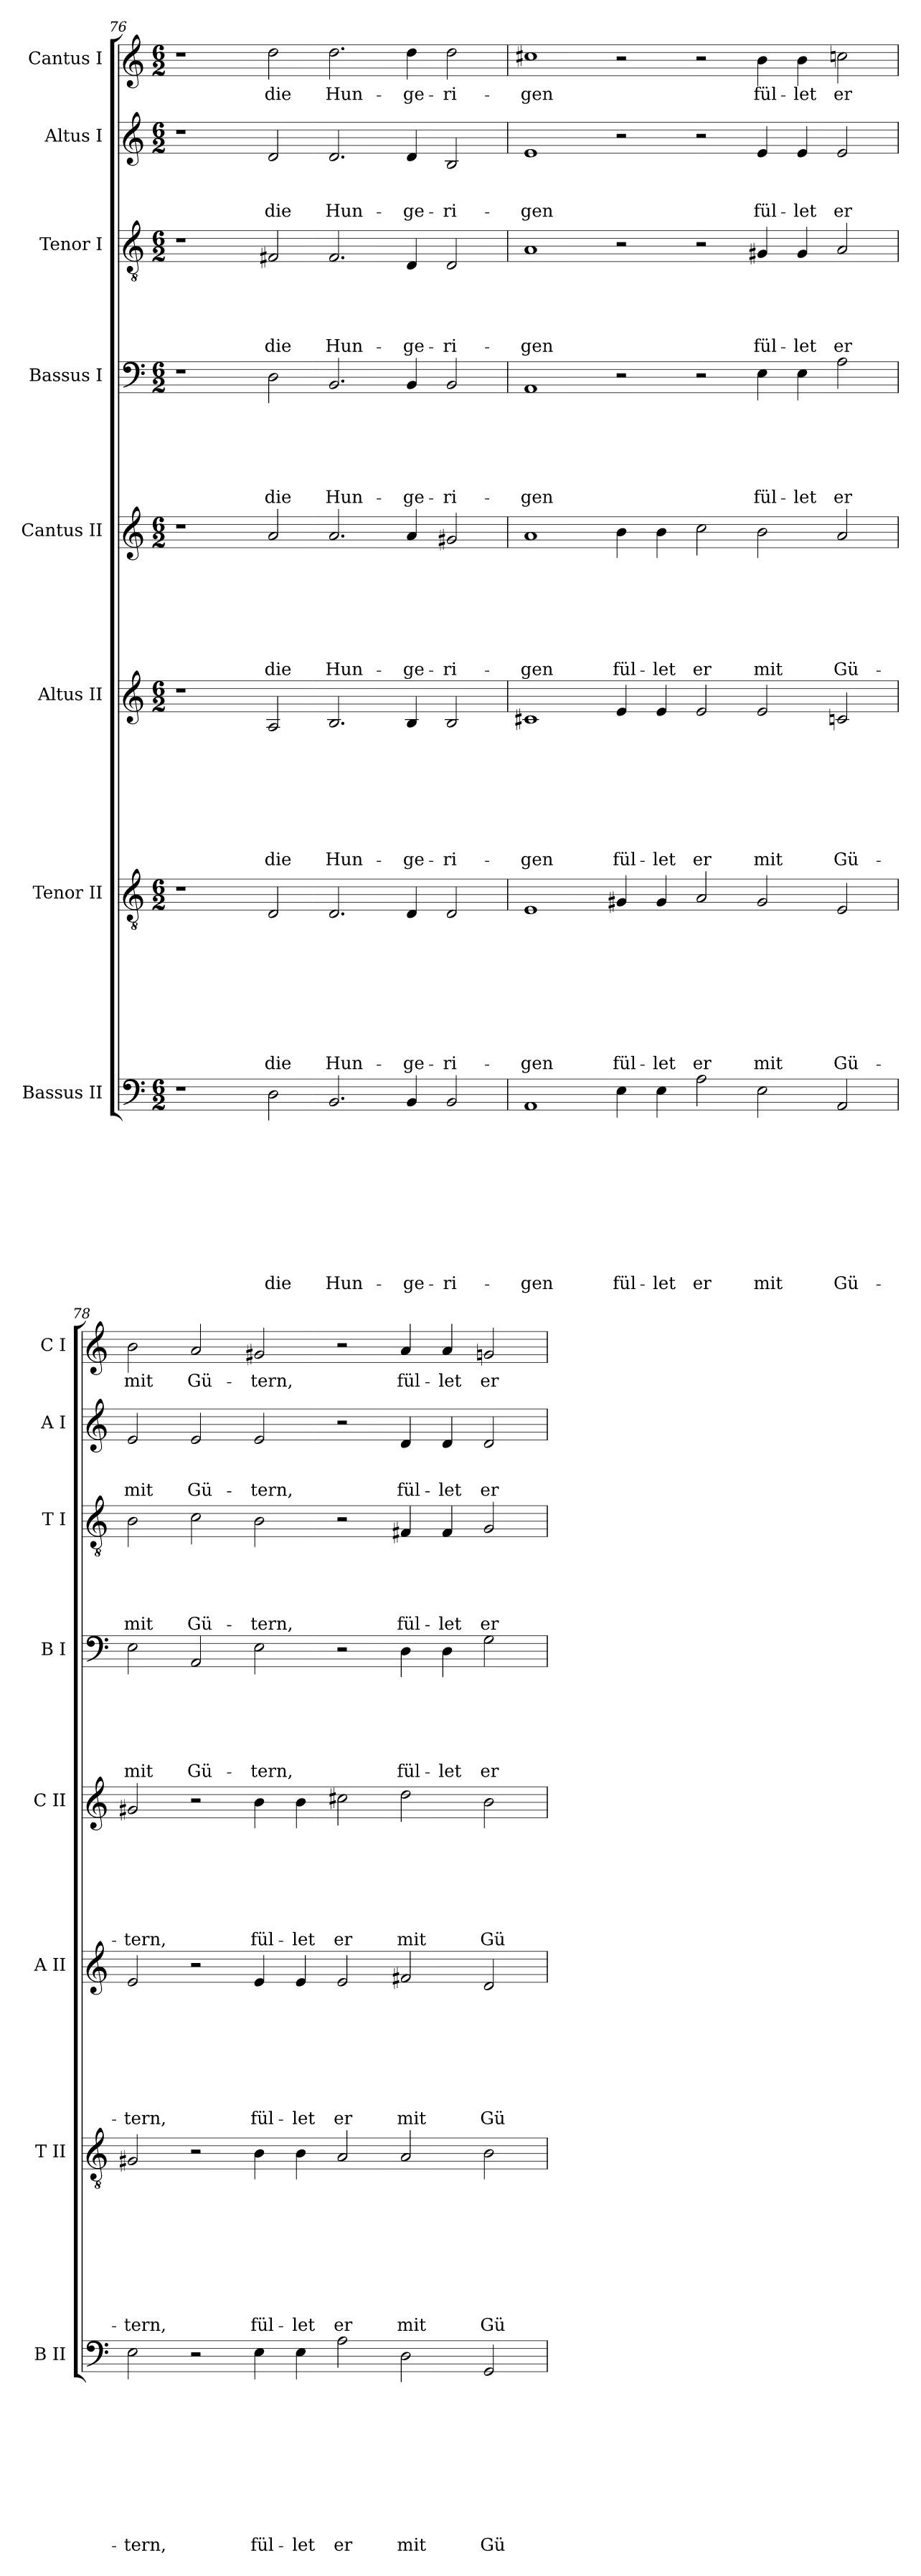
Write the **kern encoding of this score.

**kern	**text	**text	**text	**text	**text	**text	**text	**text	**text	**text	**kern	**text	**text	**text	**text	**text	**text	**text	**text	**text	**kern	**text	**text	**text	**text	**text	**text	**text	**text	**kern	**text	**text	**text	**text	**text	**text	**text	**kern	**text	**text	**text	**text	**text	**text	**kern	**text	**text	**text	**text	**text	**kern	**text	**text	**text	**kern	**text
*part8	*part8	*part8	*part8	*part8	*part8	*part8	*part8	*part8	*part8	*part8	*part7	*part7	*part7	*part7	*part7	*part7	*part7	*part7	*part7	*part7	*part6	*part6	*part6	*part6	*part6	*part6	*part6	*part6	*part6	*part5	*part5	*part5	*part5	*part5	*part5	*part5	*part5	*part4	*part4	*part4	*part4	*part4	*part4	*part4	*part3	*part3	*part3	*part3	*part3	*part3	*part2	*part2	*part2	*part2	*part1	*part1
*staff8	*staff8	*staff8	*staff8	*staff8	*staff8	*staff8	*staff8	*staff8	*staff8	*staff8	*staff7	*staff7	*staff7	*staff7	*staff7	*staff7	*staff7	*staff7	*staff7	*staff7	*staff6	*staff6	*staff6	*staff6	*staff6	*staff6	*staff6	*staff6	*staff6	*staff5	*staff5	*staff5	*staff5	*staff5	*staff5	*staff5	*staff5	*staff4	*staff4	*staff4	*staff4	*staff4	*staff4	*staff4	*staff3	*staff3	*staff3	*staff3	*staff3	*staff3	*staff2	*staff2	*staff2	*staff2	*staff1	*staff1
*I"Bassus II	*	*	*	*	*	*	*	*	*	*	*I"Tenor II	*	*	*	*	*	*	*	*	*	*I"Altus II	*	*	*	*	*	*	*	*	*I"Cantus II	*	*	*	*	*	*	*	*I"Bassus I	*	*	*	*	*	*	*I"Tenor I	*	*	*	*	*	*I"Altus I	*	*	*	*I"Cantus I	*
*I'B II	*	*	*	*	*	*	*	*	*	*	*I'T II	*	*	*	*	*	*	*	*	*	*I'A II	*	*	*	*	*	*	*	*	*I'C II	*	*	*	*	*	*	*	*I'B I	*	*	*	*	*	*	*I'T I	*	*	*	*	*	*I'A I	*	*	*	*I'C I	*
*clefF4	*	*	*	*	*	*	*	*	*	*	*clefGv2	*	*	*	*	*	*	*	*	*	*clefG2	*	*	*	*	*	*	*	*	*clefG2	*	*	*	*	*	*	*	*clefF4	*	*	*	*	*	*	*clefGv2	*	*	*	*	*	*clefG2	*	*	*	*clefG2	*
*k[]	*	*	*	*	*	*	*	*	*	*	*k[]	*	*	*	*	*	*	*	*	*	*k[]	*	*	*	*	*	*	*	*	*k[]	*	*	*	*	*	*	*	*k[]	*	*	*	*	*	*	*k[]	*	*	*	*	*	*k[]	*	*	*	*k[]	*
*C:	*	*	*	*	*	*	*	*	*	*	*C:	*	*	*	*	*	*	*	*	*	*C:	*	*	*	*	*	*	*	*	*C:	*	*	*	*	*	*	*	*C:	*	*	*	*	*	*	*C:	*	*	*	*	*	*C:	*	*	*	*C:	*
*M6/2	*	*	*	*	*	*	*	*	*	*	*M6/2	*	*	*	*	*	*	*	*	*	*M6/2	*	*	*	*	*	*	*	*	*M6/2	*	*	*	*	*	*	*	*M6/2	*	*	*	*	*	*	*M6/2	*	*	*	*	*	*M6/2	*	*	*	*M6/2	*
=76	=76	=76	=76	=76	=76	=76	=76	=76	=76	=76	=76	=76	=76	=76	=76	=76	=76	=76	=76	=76	=76	=76	=76	=76	=76	=76	=76	=76	=76	=76	=76	=76	=76	=76	=76	=76	=76	=76	=76	=76	=76	=76	=76	=76	=76	=76	=76	=76	=76	=76	=76	=76	=76	=76	=76	=76
1r	.	.	.	.	.	.	.	.	.	.	1r	.	.	.	.	.	.	.	.	.	1r	.	.	.	.	.	.	.	.	1r	.	.	.	.	.	.	.	1r	.	.	.	.	.	.	1r	.	.	.	.	.	1r	.	.	.	1r	.
!	!	!	!	!	!	!	!	!	!	!LO:LY:b	!	!	!	!	!	!	!	!	!	!LO:LY:b	!	!	!	!	!	!	!	!	!LO:LY:b	!	!	!	!	!	!	!	!LO:LY:b	!	!	!	!	!	!	!LO:LY:b	!	!	!	!	!	!LO:LY:b	!	!	!	!LO:LY:b	!	!LO:LY:b
2D\	.	.	.	.	.	.	.	.	.	die	2D/	.	.	.	.	.	.	.	.	die	2A/	.	.	.	.	.	.	.	die	2a/	.	.	.	.	.	.	die	2D\	.	.	.	.	.	die	2F#X/	.	.	.	.	die	2d/	.	.	die	2dd\	die
!	!	!	!	!	!	!	!	!	!	!LO:LY:b	!	!	!	!	!	!	!	!	!	!LO:LY:b	!	!	!	!	!	!	!	!	!LO:LY:b	!	!	!	!	!	!	!	!LO:LY:b	!	!	!	!	!	!	!LO:LY:b	!	!	!	!	!	!LO:LY:b	!	!	!	!LO:LY:b	!	!LO:LY:b
2.BB/	.	.	.	.	.	.	.	.	.	Hun-	2.D/	.	.	.	.	.	.	.	.	Hun-	2.B/	.	.	.	.	.	.	.	Hun-	2.a/	.	.	.	.	.	.	Hun-	2.BB/	.	.	.	.	.	Hun-	2.F#/	.	.	.	.	Hun-	2.d/	.	.	Hun-	2.dd\	Hun-
!	!	!	!	!	!	!	!	!	!	!LO:LY:b	!	!	!	!	!	!	!	!	!	!LO:LY:b	!	!	!	!	!	!	!	!	!LO:LY:b	!	!	!	!	!	!	!	!LO:LY:b	!	!	!	!	!	!	!LO:LY:b	!	!	!	!	!	!LO:LY:b	!	!	!	!LO:LY:b	!	!LO:LY:b
4BB/	.	.	.	.	.	.	.	.	.	-ge-	4D/	.	.	.	.	.	.	.	.	-ge-	4B/	.	.	.	.	.	.	.	-ge-	4a/	.	.	.	.	.	.	-ge-	4BB/	.	.	.	.	.	-ge-	4D/	.	.	.	.	-ge-	4d/	.	.	-ge-	4dd\	-ge-
!	!	!	!	!	!	!	!	!	!	!LO:LY:b	!	!	!	!	!	!	!	!	!	!LO:LY:b	!	!	!	!	!	!	!	!	!LO:LY:b	!	!	!	!	!	!	!	!LO:LY:b	!	!	!	!	!	!	!LO:LY:b	!	!	!	!	!	!LO:LY:b	!	!	!	!LO:LY:b	!	!LO:LY:b
2BB/	.	.	.	.	.	.	.	.	.	-ri-	2D/	.	.	.	.	.	.	.	.	-ri-	2B/	.	.	.	.	.	.	.	-ri-	2g#X/	.	.	.	.	.	.	-ri-	2BB/	.	.	.	.	.	-ri-	2D/	.	.	.	.	-ri-	2B/	.	.	-ri-	2dd\	-ri-
=77	=77	=77	=77	=77	=77	=77	=77	=77	=77	=77	=77	=77	=77	=77	=77	=77	=77	=77	=77	=77	=77	=77	=77	=77	=77	=77	=77	=77	=77	=77	=77	=77	=77	=77	=77	=77	=77	=77	=77	=77	=77	=77	=77	=77	=77	=77	=77	=77	=77	=77	=77	=77	=77	=77	=77	=77
!	!	!	!	!	!	!	!	!	!	!LO:LY:b	!	!	!	!	!	!	!	!	!	!LO:LY:b	!	!	!	!	!	!	!	!	!LO:LY:b	!	!	!	!	!	!	!	!LO:LY:b	!	!	!	!	!	!	!LO:LY:b	!	!	!	!	!	!LO:LY:b	!	!	!	!LO:LY:b	!	!LO:LY:b
1AA	.	.	.	.	.	.	.	.	.	-gen	1E	.	.	.	.	.	.	.	.	-gen	1c#X	.	.	.	.	.	.	.	-gen	1a	.	.	.	.	.	.	-gen	1AA	.	.	.	.	.	-gen	1A	.	.	.	.	-gen	1e	.	.	-gen	1cc#X	-gen
!	!	!	!	!	!	!	!	!	!	!LO:LY:b:rj	!	!	!	!	!	!	!	!	!	!LO:LY:b:rj	!	!	!	!	!	!	!	!	!LO:LY:b:rj	!	!	!	!	!	!	!	!LO:LY:b:rj	!	!	!	!	!	!	!	!	!	!	!	!	!	!	!	!	!	!	!
4E\	.	.	.	.	.	.	.	.	.	fül-	4G#X/	.	.	.	.	.	.	.	.	fül-	4e/	.	.	.	.	.	.	.	fül-	4b\	.	.	.	.	.	.	fül-	2r	.	.	.	.	.	.	2r	.	.	.	.	.	2r	.	.	.	2r	.
!	!	!	!	!	!	!	!	!	!	!LO:LY:b	!	!	!	!	!	!	!	!	!	!LO:LY:b	!	!	!	!	!	!	!	!	!LO:LY:b	!	!	!	!	!	!	!	!LO:LY:b	!	!	!	!	!	!	!	!	!	!	!	!	!	!	!	!	!	!	!
4E\	.	.	.	.	.	.	.	.	.	-let	4G#/	.	.	.	.	.	.	.	.	-let	4e/	.	.	.	.	.	.	.	-let	4b\	.	.	.	.	.	.	-let	.	.	.	.	.	.	.	.	.	.	.	.	.	.	.	.	.	.	.
!	!	!	!	!	!	!	!	!	!	!LO:LY:b	!	!	!	!	!	!	!	!	!	!LO:LY:b	!	!	!	!	!	!	!	!	!LO:LY:b	!	!	!	!	!	!	!	!LO:LY:b	!	!	!	!	!	!	!	!	!	!	!	!	!	!	!	!	!	!	!
2A\	.	.	.	.	.	.	.	.	.	er	2A/	.	.	.	.	.	.	.	.	er	2e/	.	.	.	.	.	.	.	er	2cc\	.	.	.	.	.	.	er	2r	.	.	.	.	.	.	2r	.	.	.	.	.	2r	.	.	.	2r	.
!	!	!	!	!	!	!	!	!	!	!LO:LY:b	!	!	!	!	!	!	!	!	!	!LO:LY:b	!	!	!	!	!	!	!	!	!LO:LY:b	!	!	!	!	!	!	!	!LO:LY:b	!	!	!	!	!	!	!LO:LY:b	!	!	!	!	!	!LO:LY:b	!	!	!	!LO:LY:b	!	!LO:LY:b
2E\	.	.	.	.	.	.	.	.	.	mit	2G#/	.	.	.	.	.	.	.	.	mit	2e/	.	.	.	.	.	.	.	mit	2b\	.	.	.	.	.	.	mit	4E\	.	.	.	.	.	fül-	4G#X/	.	.	.	.	fül-	4e/	.	.	fül-	4b\	fül-
!	!	!	!	!	!	!	!	!	!	!	!	!	!	!	!	!	!	!	!	!	!	!	!	!	!	!	!	!	!	!	!	!	!	!	!	!	!	!	!	!	!	!	!	!LO:LY:b	!	!	!	!	!	!LO:LY:b	!	!	!	!LO:LY:b	!	!LO:LY:b
.	.	.	.	.	.	.	.	.	.	.	.	.	.	.	.	.	.	.	.	.	.	.	.	.	.	.	.	.	.	.	.	.	.	.	.	.	.	4E\	.	.	.	.	.	-let	4G#/	.	.	.	.	-let	4e/	.	.	-let	4b\	-let
!	!	!	!	!	!	!	!	!	!	!LO:LY:b	!	!	!	!	!	!	!	!	!	!LO:LY:b	!	!	!	!	!	!	!	!	!LO:LY:b	!	!	!	!	!	!	!	!LO:LY:b	!	!	!	!	!	!	!LO:LY:b	!	!	!	!	!	!LO:LY:b	!	!	!	!LO:LY:b	!	!LO:LY:b
2AA/	.	.	.	.	.	.	.	.	.	Gü-	2E/	.	.	.	.	.	.	.	.	Gü-	2cn/	.	.	.	.	.	.	.	Gü-	2a/	.	.	.	.	.	.	Gü-	2A\	.	.	.	.	.	er	2A/	.	.	.	.	er	2e/	.	.	er	2ccn\	er
!!LO:LB:g=z
=78	=78	=78	=78	=78	=78	=78	=78	=78	=78	=78	=78	=78	=78	=78	=78	=78	=78	=78	=78	=78	=78	=78	=78	=78	=78	=78	=78	=78	=78	=78	=78	=78	=78	=78	=78	=78	=78	=78	=78	=78	=78	=78	=78	=78	=78	=78	=78	=78	=78	=78	=78	=78	=78	=78	=78	=78
!	!	!	!	!	!	!	!	!	!	!LO:LY:b	!	!	!	!	!	!	!	!	!	!LO:LY:b	!	!	!	!	!	!	!	!	!LO:LY:b	!	!	!	!	!	!	!	!LO:LY:b	!	!	!	!	!	!	!LO:LY:b	!	!	!	!	!	!LO:LY:b	!	!	!	!LO:LY:b	!	!LO:LY:b
2E\	.	.	.	.	.	.	.	.	.	-tern,	2G#X/	.	.	.	.	.	.	.	.	-tern,	2e/	.	.	.	.	.	.	.	-tern,	2g#X/	.	.	.	.	.	.	-tern,	2E\	.	.	.	.	.	mit	2B\	.	.	.	.	mit	2e/	.	.	mit	2b\	mit
!	!	!	!	!	!	!	!	!	!	!	!	!	!	!	!	!	!	!	!	!	!	!	!	!	!	!	!	!	!	!	!	!	!	!	!	!	!	!	!	!	!	!	!	!LO:LY:b	!	!	!	!	!	!LO:LY:b	!	!	!	!LO:LY:b	!	!LO:LY:b
2r	.	.	.	.	.	.	.	.	.	.	2r	.	.	.	.	.	.	.	.	.	2r	.	.	.	.	.	.	.	.	2r	.	.	.	.	.	.	.	2AA/	.	.	.	.	.	Gü-	2c\	.	.	.	.	Gü-	2e/	.	.	Gü-	2a/	Gü-
!	!	!	!	!	!	!	!	!	!	!LO:LY:b:rj	!	!	!	!	!	!	!	!	!	!LO:LY:b:rj	!	!	!	!	!	!	!	!	!LO:LY:b:rj	!	!	!	!	!	!	!	!LO:LY:b:rj	!	!	!	!	!	!	!LO:LY:b	!	!	!	!	!	!LO:LY:b	!	!	!	!LO:LY:b	!	!LO:LY:b
4E\	.	.	.	.	.	.	.	.	.	fül-	4B\	.	.	.	.	.	.	.	.	fül-	4e/	.	.	.	.	.	.	.	fül-	4b\	.	.	.	.	.	.	fül-	2E\	.	.	.	.	.	-tern,	2B\	.	.	.	.	-tern,	2e/	.	.	-tern,	2g#X/	-tern,
!	!	!	!	!	!	!	!	!	!	!LO:LY:b	!	!	!	!	!	!	!	!	!	!LO:LY:b	!	!	!	!	!	!	!	!	!LO:LY:b	!	!	!	!	!	!	!	!LO:LY:b	!	!	!	!	!	!	!	!	!	!	!	!	!	!	!	!	!	!	!
4E\	.	.	.	.	.	.	.	.	.	-let	4B\	.	.	.	.	.	.	.	.	-let	4e/	.	.	.	.	.	.	.	-let	4b\	.	.	.	.	.	.	-let	.	.	.	.	.	.	.	.	.	.	.	.	.	.	.	.	.	.	.
!	!	!	!	!	!	!	!	!	!	!LO:LY:b	!	!	!	!	!	!	!	!	!	!LO:LY:b	!	!	!	!	!	!	!	!	!LO:LY:b	!	!	!	!	!	!	!	!LO:LY:b	!	!	!	!	!	!	!	!	!	!	!	!	!	!	!	!	!	!	!
2A\	.	.	.	.	.	.	.	.	.	er	2A/	.	.	.	.	.	.	.	.	er	2e/	.	.	.	.	.	.	.	er	2cc#X\	.	.	.	.	.	.	er	2r	.	.	.	.	.	.	2r	.	.	.	.	.	2r	.	.	.	2r	.
!	!	!	!	!	!	!	!	!	!	!LO:LY:b	!	!	!	!	!	!	!	!	!	!LO:LY:b	!	!	!	!	!	!	!	!	!LO:LY:b	!	!	!	!	!	!	!	!LO:LY:b	!	!	!	!	!	!	!LO:LY:b:rj	!	!	!	!	!	!LO:LY:b:rj	!	!	!	!LO:LY:b:rj	!	!LO:LY:b:rj
2D\	.	.	.	.	.	.	.	.	.	mit	2A/	.	.	.	.	.	.	.	.	mit	2f#X/	.	.	.	.	.	.	.	mit	2dd\	.	.	.	.	.	.	mit	4D\	.	.	.	.	.	fül-	4F#X/	.	.	.	.	fül-	4d/	.	.	fül-	4a/	fül-
!	!	!	!	!	!	!	!	!	!	!	!	!	!	!	!	!	!	!	!	!	!	!	!	!	!	!	!	!	!	!	!	!	!	!	!	!	!	!	!	!	!	!	!	!LO:LY:b	!	!	!	!	!	!LO:LY:b	!	!	!	!LO:LY:b	!	!LO:LY:b
.	.	.	.	.	.	.	.	.	.	.	.	.	.	.	.	.	.	.	.	.	.	.	.	.	.	.	.	.	.	.	.	.	.	.	.	.	.	4D\	.	.	.	.	.	-let	4F#/	.	.	.	.	-let	4d/	.	.	-let	4a/	-let
!	!	!	!	!	!	!	!	!	!	!LO:LY:b	!	!	!	!	!	!	!	!	!	!LO:LY:b	!	!	!	!	!	!	!	!	!LO:LY:b	!	!	!	!	!	!	!	!LO:LY:b	!	!	!	!	!	!	!LO:LY:b	!	!	!	!	!	!LO:LY:b	!	!	!	!LO:LY:b	!	!LO:LY:b
2GG/	.	.	.	.	.	.	.	.	.	Gü-	2B\	.	.	.	.	.	.	.	.	Gü-	2d/	.	.	.	.	.	.	.	Gü-	2b\	.	.	.	.	.	.	Gü-	2G\	.	.	.	.	.	er	2G/	.	.	.	.	er	2d/	.	.	er	2gn/	er
=	=	=	=	=	=	=	=	=	=	=	=	=	=	=	=	=	=	=	=	=	=	=	=	=	=	=	=	=	=	=	=	=	=	=	=	=	=	=	=	=	=	=	=	=	=	=	=	=	=	=	=	=	=	=	=	=
*-	*-	*-	*-	*-	*-	*-	*-	*-	*-	*-	*-	*-	*-	*-	*-	*-	*-	*-	*-	*-	*-	*-	*-	*-	*-	*-	*-	*-	*-	*-	*-	*-	*-	*-	*-	*-	*-	*-	*-	*-	*-	*-	*-	*-	*-	*-	*-	*-	*-	*-	*-	*-	*-	*-	*-	*-
